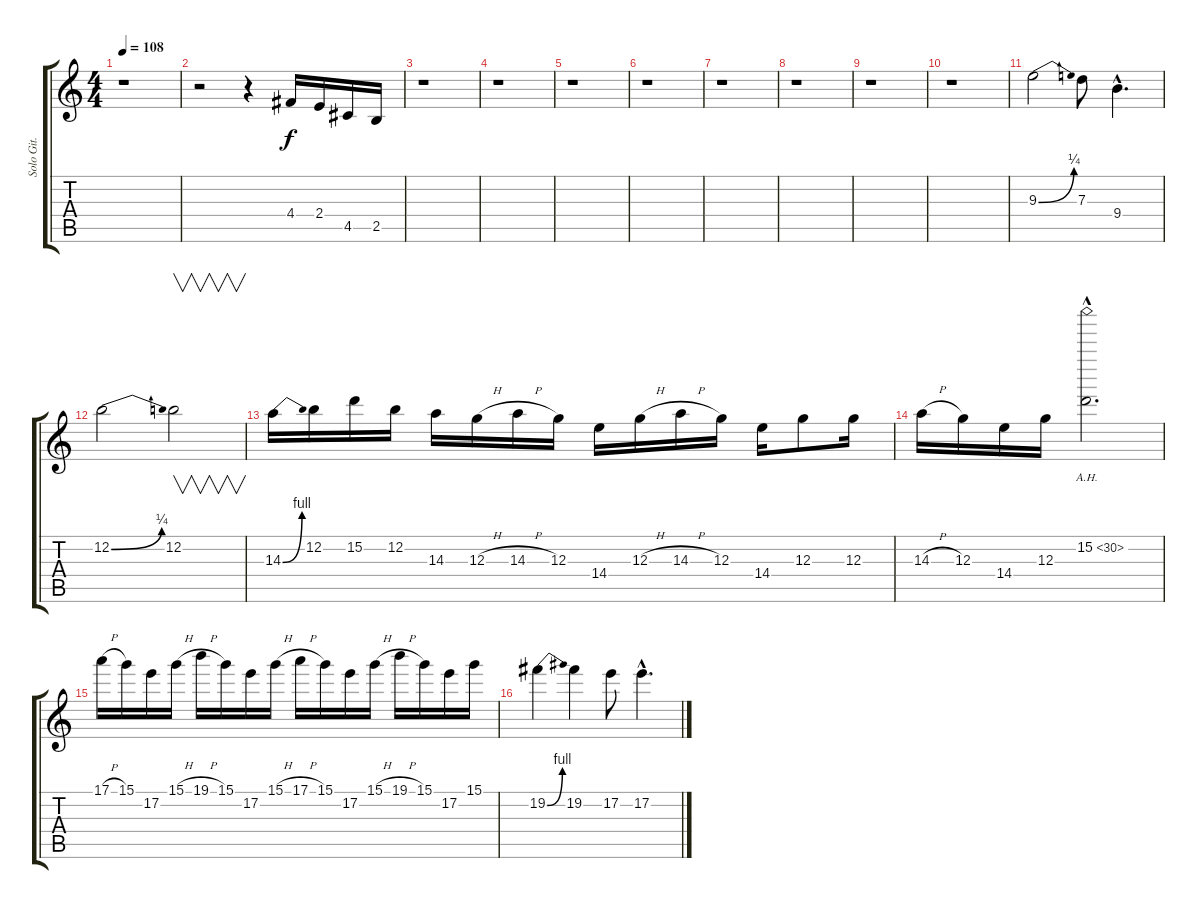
\track ("Solo Git." "Solo Git.") {instrument distortionguitar}
\staff {score tabs}
\tuning (E4 B3 G3 D3 A2 E2) {hide}
\ts (4 4)
\tempo 108
\clef g2
\ks c
r.1{dy f} |
r.2 r.4 4.4.16 2.4.16 4.5.16 2.5.16 |
r.1 |
r.1 |
r.1 |
r.1 |
r.1 |
r.1 |
r.1 |
r.1 |
9.3{be (bend 0 0 60 1)}.2 7.3.8 9.4{hac}.4{d} |
12.2{be (bend 0 0 60 1)}.2 12.2.2{v} |
14.3{be (bend 0 0 60 4)}.16 12.2.16 15.2.16 12.2.16 14.3.16 12.3{h}.16 14.3{h}.16 12.3.16 14.4.16 12.3{h}.16 14.3{h}.16 12.3.16 14.4.16 12.3.8 12.3.16 |
14.3{h}.16 12.3.16 14.4.16 12.3.16 15.2{ah 15 hac}.2{d} |
17.1{h}.16 15.1.16 17.2.16 15.1{h}.16 19.1{h}.16 15.1.16 17.2.16 15.1{h}.16 17.1{h}.16 15.1.16 17.2.16 15.1{h}.16 19.1{h}.16 15.1.16 17.2.16 15.1.16 |
19.2{be (bend 0 0 60 4)}.4 19.2.4 17.2.8 17.2{hac}.4{d}
